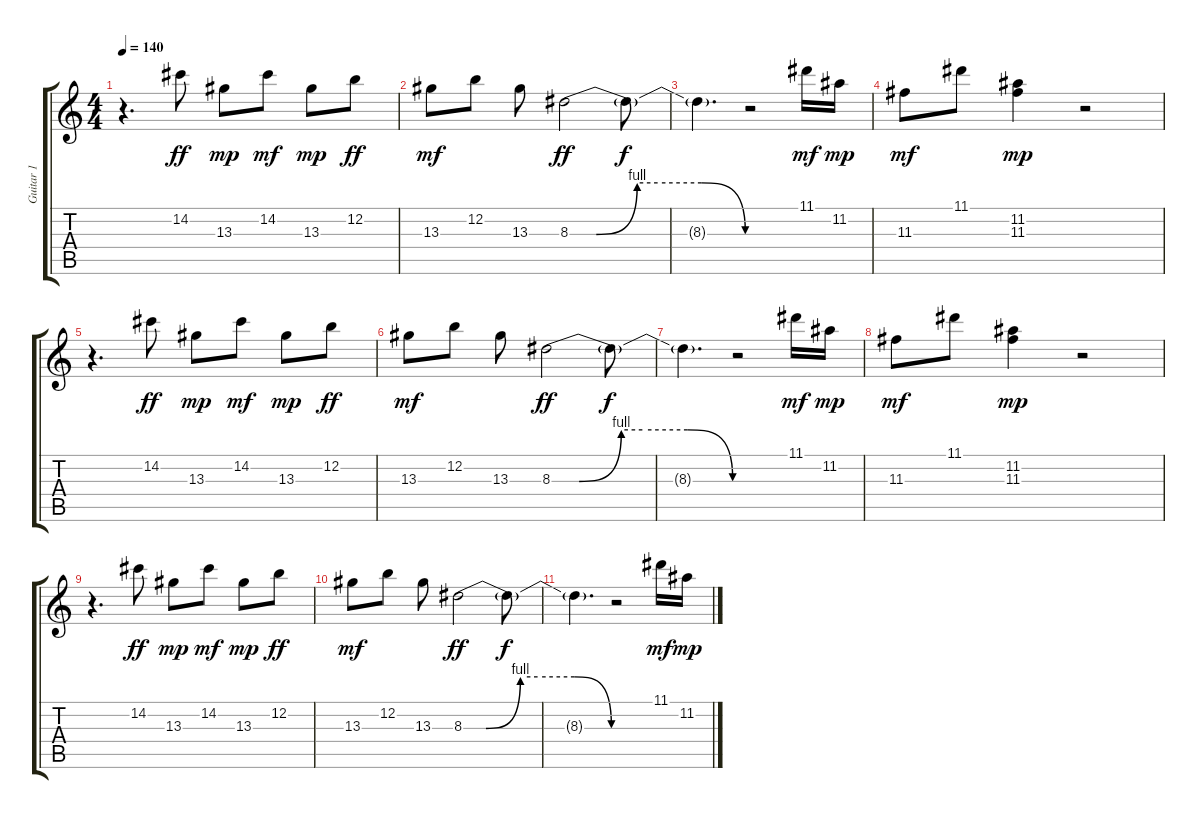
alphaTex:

\track ("Guitar 1" "Guitar 1") {instrument acousticguitarnylon}
\staff {score tabs}
\tuning (E4 B3 G3 D3 A2 E2) {hide}
\ts (4 4)
\tempo 140
\clef g2
\ks c
r.4{d dy mp} 14.2.8{dy ff} 13.3.8{dy mp} 14.2.8{dy mf} 13.3.8{dy mp} 12.2.8{dy ff} |
13.3.8{dy mf} 12.2.8 13.3.8 8.3{be (custom 0 0 9 0 23 4 30 4 45 4 60 0)}.2{dy ff} 8.3{t}.8{dy f} |
8.3{t}.4{d} r.2 11.1.16{dy mf} 11.2.16{dy mp} |
11.3.8{dy mf} 11.1.8 (11.2 11.3).4{dy mp} r.2 |
r.4{d} 14.2.8{dy ff} 13.3.8{dy mp} 14.2.8{dy mf} 13.3.8{dy mp} 12.2.8{dy ff} |
13.3.8{dy mf} 12.2.8 13.3.8 8.3{be (custom 0 0 9 0 23 4 30 4 45 4 60 0)}.2{dy ff} 8.3{t}.8{dy f} |
8.3{t}.4{d} r.2 11.1.16{dy mf} 11.2.16{dy mp} |
11.3.8{dy mf} 11.1.8 (11.2 11.3).4{dy mp} r.2 |
r.4{d} 14.2.8{dy ff} 13.3.8{dy mp} 14.2.8{dy mf} 13.3.8{dy mp} 12.2.8{dy ff} |
13.3.8{dy mf} 12.2.8 13.3.8 8.3{be (custom 0 0 9 0 23 4 30 4 45 4 60 0)}.2{dy ff} 8.3{t}.8{dy f} |
8.3{t}.4{d} r.2 11.1.16{dy mf} 11.2.16{dy mp}
